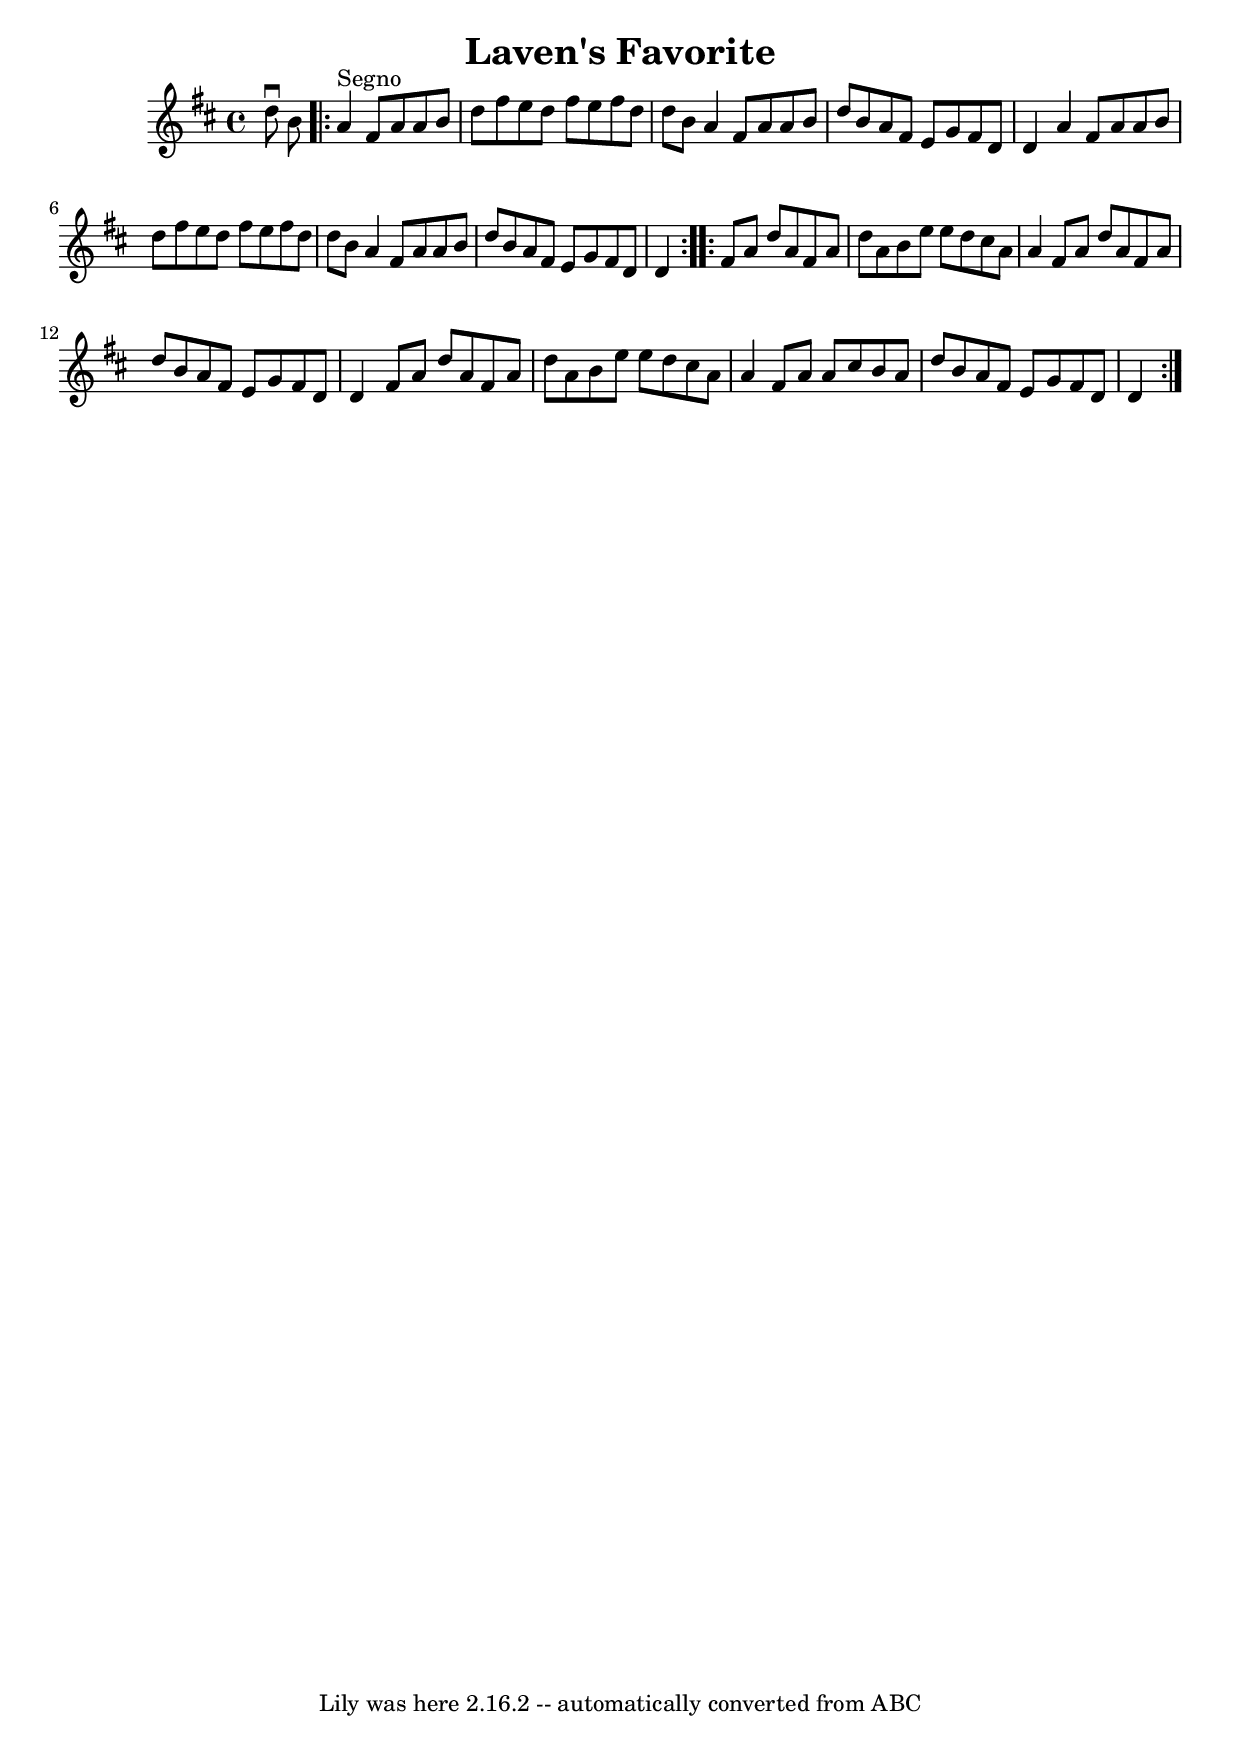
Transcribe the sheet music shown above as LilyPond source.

\version "2.16.2"
\include "Mammoth.ily"
\header {
  %% book = "Ryan's Mammoth Collection"
  crossRefNumber = "1"
  footnotes = ""
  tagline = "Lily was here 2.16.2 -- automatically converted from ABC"
  title = "Laven's Favorite"

}
voicedefault =  {


  \time 4/4 
  \key d \major d''8^\downbow b'8    
  \repeat volta 2 {
    a'4 
    ^"Segno" fis'8 a'8 a'8 b'8 d''8 fis''8  |
    e''8    
    d''8 fis''8 e''8 fis''8 d''8 d''8 b'8  |
    a'4    
    fis'8 a'8 a'8 b'8 d''8 b'8  |
    a'8 fis'8 e'8    
    g'8 fis'8 d'8 d'4  |
    a'4 fis'8 a'8 a'8 b'8    
    d''8 fis''8  |
    e''8 d''8 fis''8 e''8 fis''8 d''8    
    d''8 b'8  |
    a'4 fis'8 a'8 a'8 b'8 d''8 b'8  
    |
    a'8 fis'8 e'8 g'8 fis'8 d'8 d'4  

  } 
  \repeat volta 2 {
    fis'8 a'8 d''8 a'8 fis'8 a'8 d''8    
    a'8  |
    b'8 e''8 e''8 d''8 cis''8 a'8 a'4  |
    
    fis'8 a'8 d''8 a'8 fis'8 a'8 d''8 b'8  |
    a'8    
    fis'8 e'8 g'8 fis'8 d'8 d'4  |
    fis'8 a'8 d''8   
    a'8 fis'8 a'8 d''8 a'8  |
    b'8 e''8 e''8 d''8    
    cis''8 a'8 a'4  |
    fis'8 a'8 a'8 cis''8 b'8 a'8    
    d''8 b'8  |
    a'8 fis'8 e'8 g'8 fis'8 d'8 d'4    
  }  
  

}

\score{
  <<

    \context Staff="default"
    {
      \voicedefault 
      
    }

  >>
  \layout {
    
  }
  \midi {
  }

}
